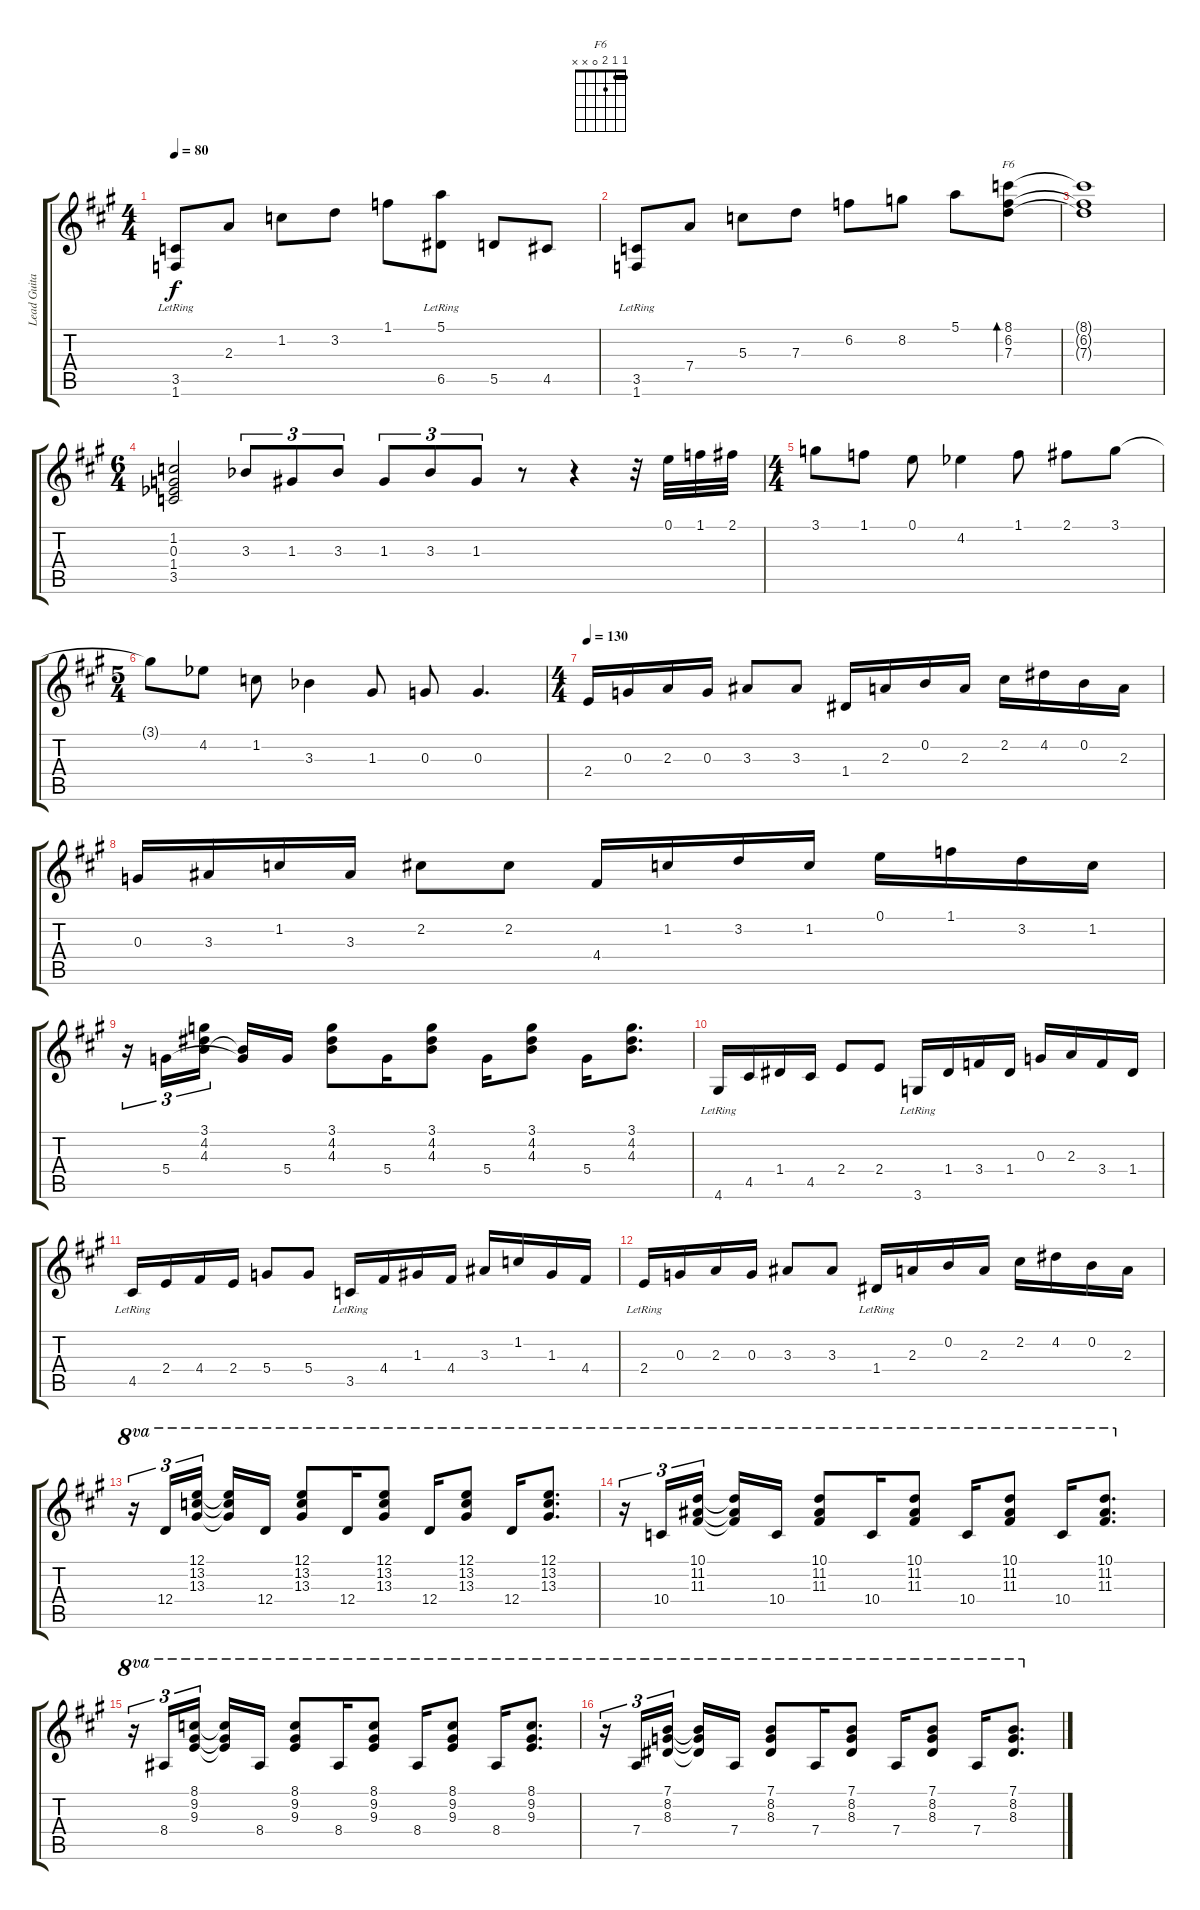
\track ("Lead Guitars" "Lead Guita") {instrument electricguitarjazz}
\staff {score tabs}
\tuning (E4 B3 G3 D3 A2 E2) {hide}
\chord ("F6" 1 1 2 0 x x) {barre 1}
\ts (4 4)
\tempo 80
\clef g2
\ks a
(3.5{lr} 1.6{lr}).8{dy f} 2.3.8 1.2.8 3.2.8 1.1.8 (5.1{lr} 6.5).8 5.5.8 4.5.8 |
(3.5{lr} 1.6{lr}).8 7.4.8 5.3.8 7.3.8 6.2.8 8.2.8 5.1.8 (8.1 6.2 7.3).8{bd 60 ch "F6"} |
(8.1{t} 6.2{t} 7.3{t}).1 |
\ts (6 4)
(1.2 0.3 1.4{acc b} 3.5).2 3.3{acc b}.8{tu (3 2)} 1.3.8{tu (3 2)} 3.3{acc b}.8{tu (3 2)} 1.3.8{tu (3 2)} 3.3{acc b}.8{tu (3 2)} 1.3.8{tu (3 2)} r.8 r.4 r.32 0.1.32 1.1.32 2.1.32 |
\ts (4 4)
3.1.8 1.1.8 0.1.8 4.2{acc b}.4 1.1.8 2.1.8 3.1.8 |
\ts (5 4)
3.1{t}.8 4.2{acc b}.8 1.2.8 3.3{acc b}.4 1.3.8 0.3.8 0.3.4{d} |
\ts (4 4)
\tempo 130
2.4.16 0.3.16 2.3.16 0.3.16 3.3.8 3.3.8 1.4.16 2.3.16 0.2.16 2.3.16 2.2.16 4.2.16 0.2.16 2.3.16 |
0.3.16 3.3.16 1.2.16 3.3.16 2.2.8 2.2.8 4.4.16 1.2.16 3.2.16 1.2.16 0.1.16 1.1.16 3.2.16 1.2.16 |
r.16{tu (3 2)} 5.4.16{tu (3 2)} (3.1 4.2 4.3).16{tu (3 2) beam splitsecondary} (4.3{t} 5.4{t}).16 5.4.16 (3.1 4.2 4.3).8 5.4.16 (3.1 4.2 4.3).8 5.4.16 (3.1 4.2 4.3).8 5.4.16 (3.1 4.2 4.3).8{d} |
4.6{lr}.16 4.5.16 1.4.16 4.5.16 2.4.8 2.4.8 3.6{lr}.16 1.4.16 3.4.16 1.4.16 0.3.16 2.3.16 3.4.16 1.4.16 |
4.5{lr}.16 2.4.16 4.4.16 2.4.16 5.4.8 5.4.8 3.5{lr}.16 4.4.16 1.3.16 4.4.16 3.3.16 1.2.16 1.3.16 4.4.16 |
2.4{lr}.16 0.3.16 2.3.16 0.3.16 3.3.8 3.3.8 1.4{lr}.16 2.3.16 0.2.16 2.3.16 2.2.16 4.2.16 0.2.16 2.3.16 |
r.16{tu (3 2) ot 8va} 12.4.16{tu (3 2) ot 8va} (12.1 13.2 13.3).16{tu (3 2) ot 8va beam splitsecondary} (12.1{t} 13.2{t} 13.3{t}).16{ot 8va} 12.4.16{ot 8va} (12.1 13.2 13.3).8{ot 8va} 12.4.16{ot 8va} (12.1 13.2 13.3).8{ot 8va} 12.4.16{ot 8va} (12.1 13.2 13.3).8{ot 8va} 12.4.16{ot 8va} (12.1 13.2 13.3).8{d ot 8va} |
r.16{tu (3 2) ot 8va} 10.4.16{tu (3 2) ot 8va} (10.1 11.2 11.3).16{tu (3 2) ot 8va beam splitsecondary} (10.1{t} 11.2{t} 11.3{t}).16{ot 8va} 10.4.16{ot 8va} (10.1 11.2 11.3).8{ot 8va} 10.4.16{ot 8va} (10.1 11.2 11.3).8{ot 8va} 10.4.16{ot 8va} (10.1 11.2 11.3).8{ot 8va} 10.4.16{ot 8va} (10.1 11.2 11.3).8{d ot 8va} |
r.16{tu (3 2) ot 8va} 8.4.16{tu (3 2) ot 8va} (8.1 9.2 9.3).16{tu (3 2) ot 8va beam splitsecondary} (8.1{t} 9.2{t} 9.3{t}).16{ot 8va} 8.4.16{ot 8va} (8.1 9.2 9.3).8{ot 8va} 8.4.16{ot 8va} (8.1 9.2 9.3).8{ot 8va} 8.4.16{ot 8va} (8.1 9.2 9.3).8{ot 8va} 8.4.16{ot 8va} (8.1 9.2 9.3).8{d ot 8va} |
r.16{tu (3 2) ot 8va} 7.4.16{tu (3 2) ot 8va} (7.1 8.2 8.3).16{tu (3 2) ot 8va beam splitsecondary} (7.1{t} 8.2{t} 8.3{t}).16{ot 8va} 7.4.16{ot 8va} (7.1 8.2 8.3).8{ot 8va} 7.4.16{ot 8va} (7.1 8.2 8.3).8{ot 8va} 7.4.16{ot 8va} (7.1 8.2 8.3).8{ot 8va} 7.4.16{ot 8va} (7.1 8.2 8.3).8{d ot 8va}
